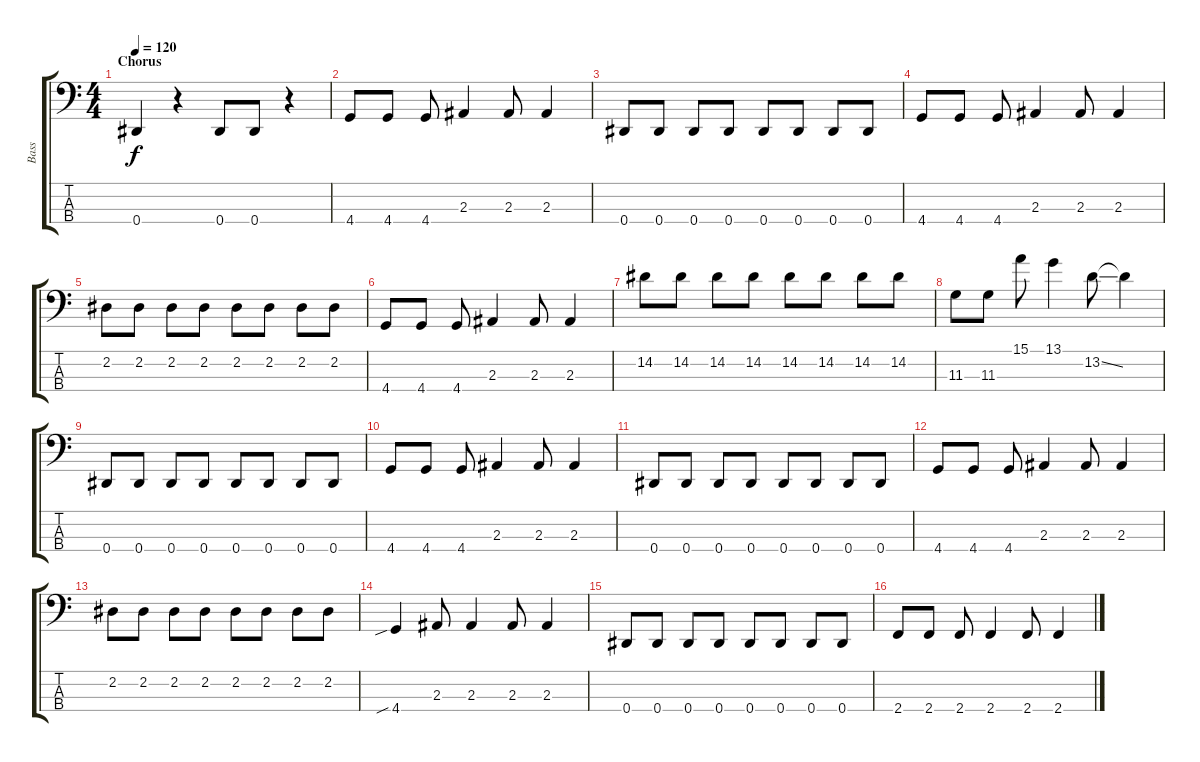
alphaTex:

\track ("Bass" "Bass") {instrument electricbassfinger}
\staff {score tabs}
\tuning (Gb2 Db2 Ab1 Eb1) {hide}
\ts (4 4)
\section ("" "Chorus")
\tempo 120
\clef f4
\ks c
0.4.4{dy f} r.4 0.4.8 0.4.8 r.4 |
4.4.8 4.4.8 4.4.8 2.3.4 2.3.8 2.3.4 |
0.4.8 0.4.8 0.4.8 0.4.8 0.4.8 0.4.8 0.4.8 0.4.8 |
4.4.8 4.4.8 4.4.8 2.3.4 2.3.8 2.3.4 |
2.2.8 2.2.8 2.2.8 2.2.8 2.2.8 2.2.8 2.2.8 2.2.8 |
4.4.8 4.4.8 4.4.8 2.3.4 2.3.8 2.3.4 |
14.2.8{volume 16} 14.2.8 14.2.8 14.2.8 14.2.8 14.2.8 14.2.8 14.2.8 |
11.3.8 11.3.8 15.1.8 13.1.4 13.2{ss}.8 13.2{t}.4 |
0.4.8{volume 13} 0.4.8 0.4.8 0.4.8 0.4.8 0.4.8 0.4.8 0.4.8 |
4.4.8 4.4.8 4.4.8 2.3.4 2.3.8 2.3.4 |
0.4.8 0.4.8 0.4.8 0.4.8 0.4.8 0.4.8 0.4.8 0.4.8 |
4.4.8 4.4.8 4.4.8 2.3.4 2.3.8 2.3.4 |
2.2.8 2.2.8 2.2.8 2.2.8 2.2.8 2.2.8 2.2.8 2.2.8 |
4.4{sib}.4 2.3.8 2.3.4 2.3.8 2.3.4 |
0.4.8 0.4.8 0.4.8 0.4.8 0.4.8 0.4.8 0.4.8 0.4.8 |
2.4.8 2.4.8 2.4.8 2.4.4 2.4.8 2.4.4
